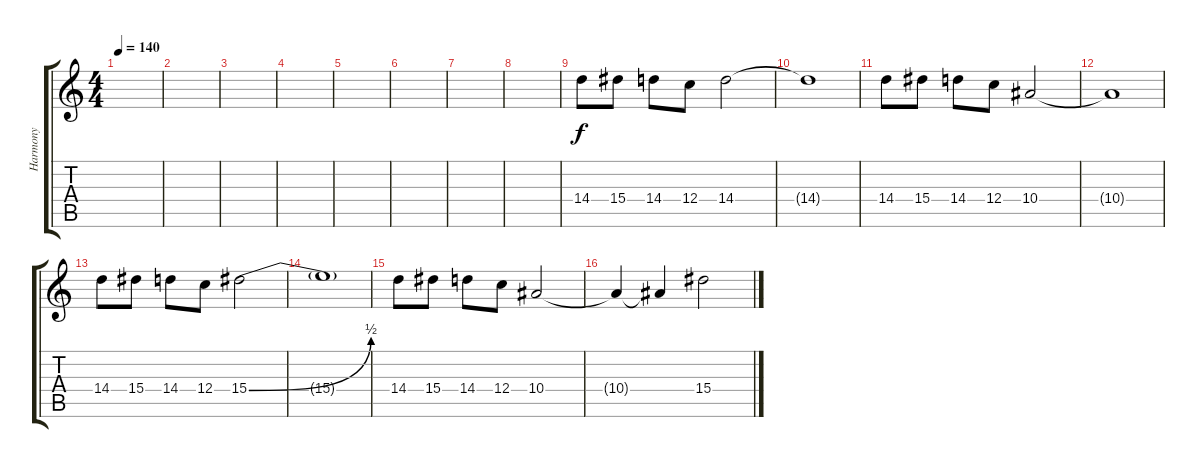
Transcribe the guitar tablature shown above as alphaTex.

\track ("Harmony" "Harmony") {instrument distortionguitar}
\staff {score tabs}
\tuning (D4 A3 F3 C3 G2 C2) {hide}
\ts (4 4)
\tempo 140
\clef g2
\ks c
|
|
|
|
|
|
|
|
14.4.8 15.4.8 14.4.8 12.4.8 14.4.2 |
14.4{t}.1 |
14.4.8 15.4.8 14.4.8 12.4.8 10.4.2 |
10.4{t}.1 |
14.4.8 15.4.8 14.4.8 12.4.8 15.4{be (bend 0 0 60 2)}.2 |
15.4{t}.1 |
14.4.8 15.4.8 14.4.8 12.4.8 10.4.2 |
10.4{t}.4 10.4{t}.4 15.4.2
